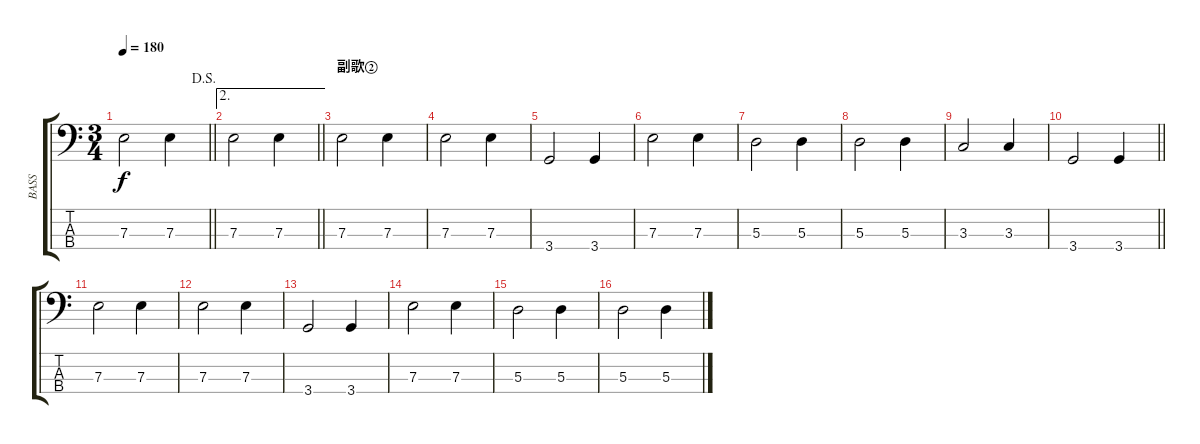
\track ("BASS" "BASS") {instrument electricbassfinger}
\staff {score tabs}
\tuning (G2 D2 A1 E1) {hide}
\ts (3 4)
\jump dalsegno
\tempo 180
\clef f4
\barLineRight lightlight
\ks c
7.3.2{dy f} 7.3.4 |
\ae 2
\barLineRight lightlight
7.3.2 7.3.4 |
\section ("" "副歌②")
7.3.2 7.3.4 |
7.3.2 7.3.4 |
3.4.2 3.4.4 |
7.3.2 7.3.4 |
5.3.2 5.3.4 |
5.3.2 5.3.4 |
3.3.2 3.3.4 |
\barLineRight lightlight
3.4.2 3.4.4 |
7.3.2 7.3.4 |
7.3.2 7.3.4 |
3.4.2 3.4.4 |
7.3.2 7.3.4 |
5.3.2 5.3.4 |
5.3.2 5.3.4
